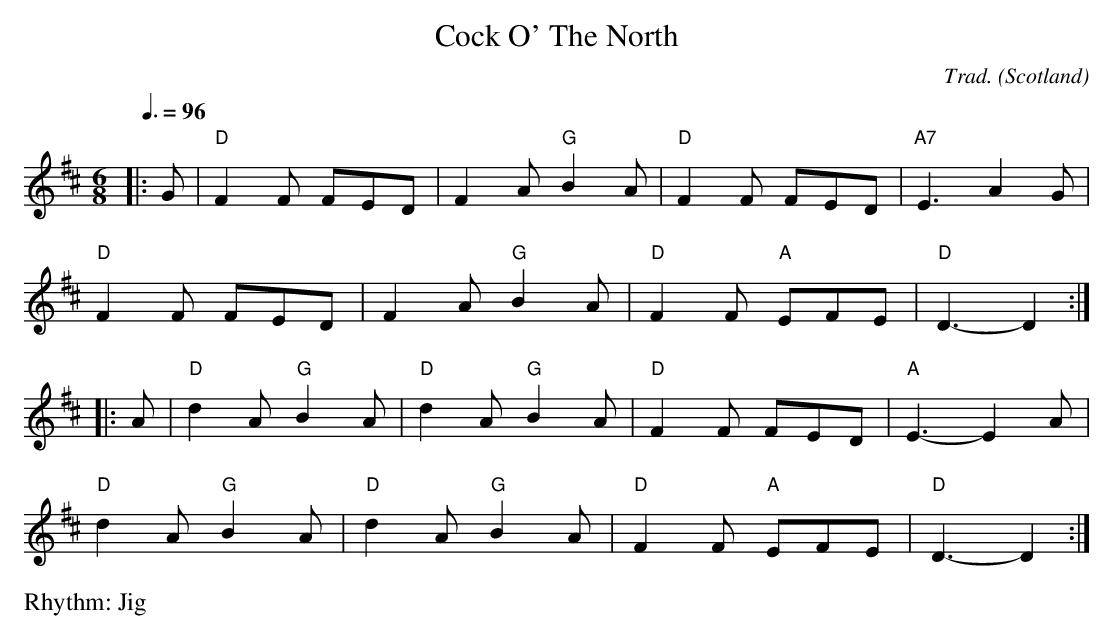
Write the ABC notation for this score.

X:1
T:Cock O' The North
C:Trad.
O:Scotland
M:6/8
L:1/8
Q:3/8=96
K:Dmaj
|: G | "D"F2F FED | F2A "G"B2A | "D"F2F FED | "A7"E3 A2G |
"D"F2F FED | F2A "G"B2A | "D"F2F "A"EFE | "D"D3-D2 :|
|: A | "D"d2A "G"B2A | "D"d2A "G"B2A | "D"F2F FED | "A"E3-E2A |
"D"d2A "G"B2A | "D"d2A "G"B2A | "D"F2F "A"EFE | "D"D3-D2 :|
